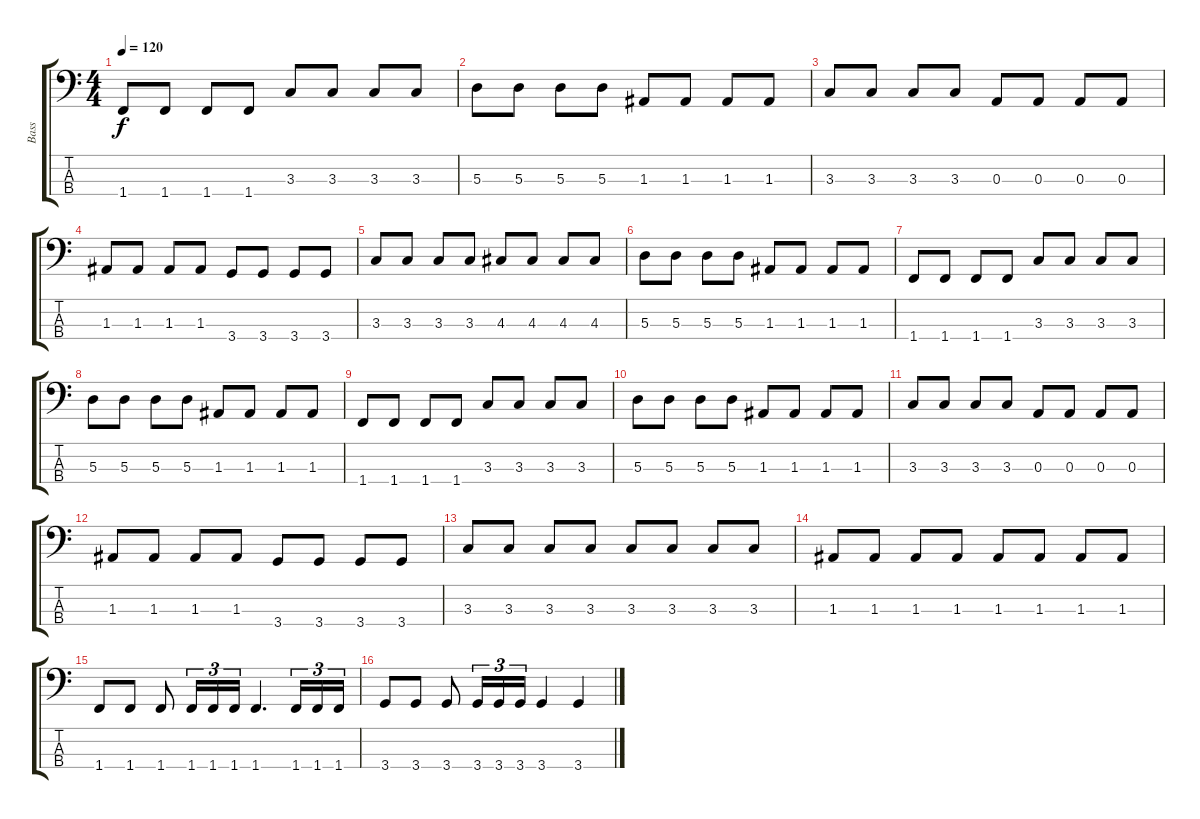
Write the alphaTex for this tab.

\track ("Bass" "Bass") {instrument electricbassfinger}
\staff {score tabs}
\tuning (G2 D2 A1 E1) {hide}
\ts (4 4)
\tempo 120
\clef f4
\ks c
1.4.8{dy f} 1.4.8 1.4.8 1.4.8 3.3.8 3.3.8 3.3.8 3.3.8 |
5.3.8 5.3.8 5.3.8 5.3.8 1.3.8 1.3.8 1.3.8 1.3.8 |
3.3.8 3.3.8 3.3.8 3.3.8 0.3.8 0.3.8 0.3.8 0.3.8 |
1.3.8 1.3.8 1.3.8 1.3.8 3.4.8 3.4.8 3.4.8 3.4.8 |
3.3.8 3.3.8 3.3.8 3.3.8 4.3.8 4.3.8 4.3.8 4.3.8 |
5.3.8 5.3.8 5.3.8 5.3.8 1.3.8 1.3.8 1.3.8 1.3.8 |
1.4.8 1.4.8 1.4.8 1.4.8 3.3.8 3.3.8 3.3.8 3.3.8 |
5.3.8 5.3.8 5.3.8 5.3.8 1.3.8 1.3.8 1.3.8 1.3.8 |
1.4.8 1.4.8 1.4.8 1.4.8 3.3.8 3.3.8 3.3.8 3.3.8 |
5.3.8 5.3.8 5.3.8 5.3.8 1.3.8 1.3.8 1.3.8 1.3.8 |
3.3.8 3.3.8 3.3.8 3.3.8 0.3.8 0.3.8 0.3.8 0.3.8 |
1.3.8 1.3.8 1.3.8 1.3.8 3.4.8 3.4.8 3.4.8 3.4.8 |
3.3.8 3.3.8 3.3.8 3.3.8 3.3.8 3.3.8 3.3.8 3.3.8 |
1.3.8 1.3.8 1.3.8 1.3.8 1.3.8 1.3.8 1.3.8 1.3.8 |
1.4.8 1.4.8 1.4.8 1.4.16{tu (3 2)} 1.4.16{tu (3 2)} 1.4.16{tu (3 2)} 1.4.4{d} 1.4.16{tu (3 2)} 1.4.16{tu (3 2)} 1.4.16{tu (3 2)} |
3.4.8 3.4.8 3.4.8 3.4.16{tu (3 2)} 3.4.16{tu (3 2)} 3.4.16{tu (3 2)} 3.4.4 3.4.4
